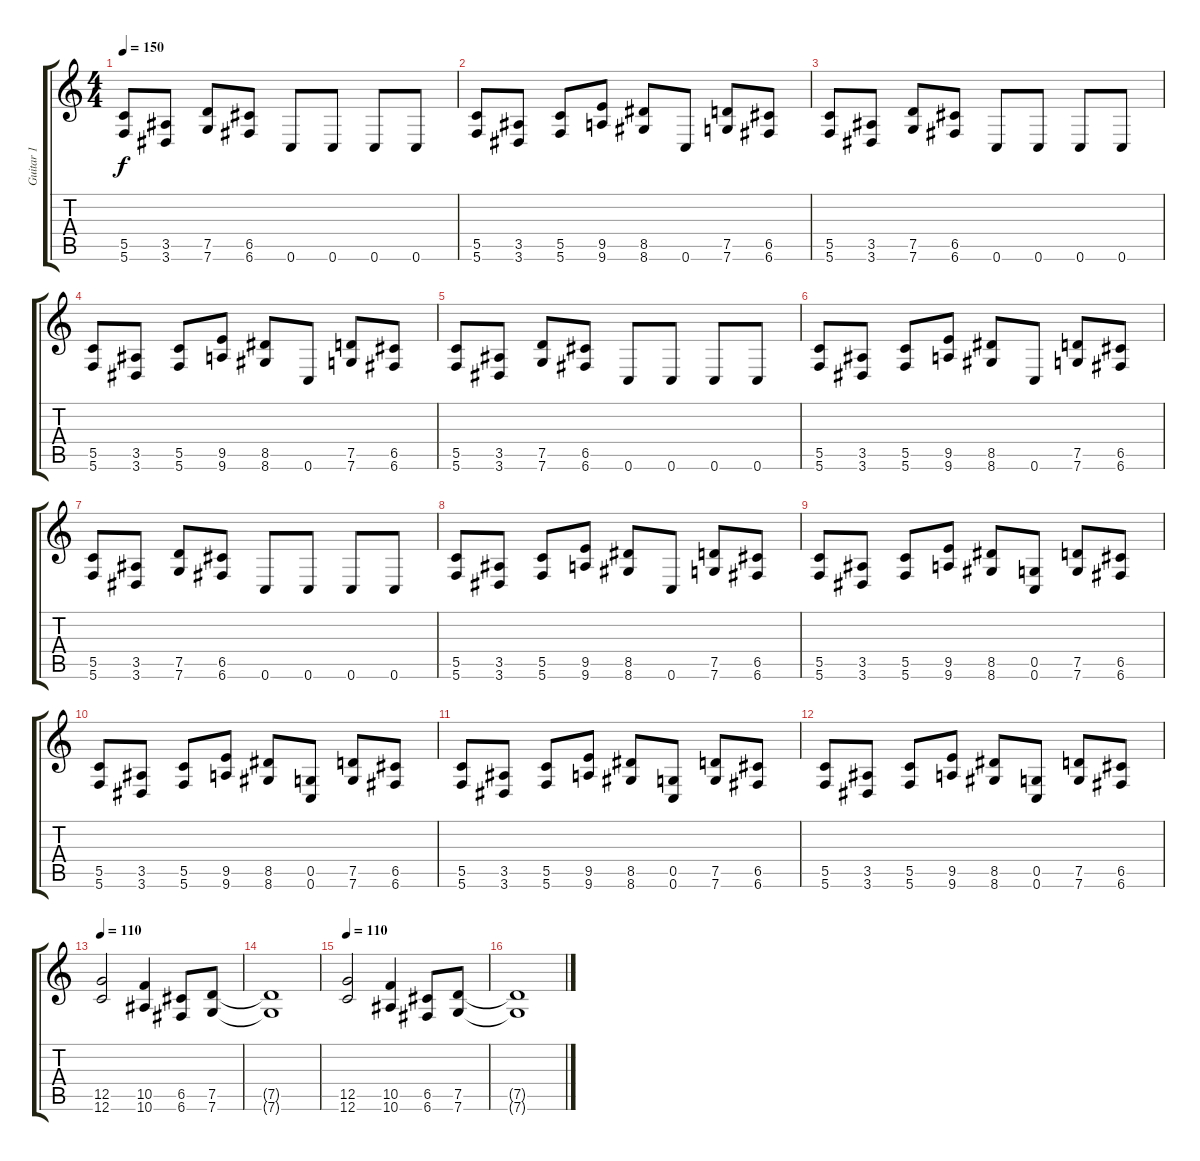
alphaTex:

\track ("Guitar 1" "Guitar 1") {instrument distortionguitar}
\staff {score tabs}
\tuning (D4 A3 F3 C3 G2 C2) {hide}
\ts (4 4)
\tempo 150
\clef g2
\ks c
(5.5 5.6).8{dy f} (3.5 3.6).8 (7.5 7.6).8 (6.5 6.6).8 0.6.8 0.6.8 0.6.8 0.6.8 |
(5.5 5.6).8 (3.5 3.6).8 (5.5 5.6).8 (9.5 9.6).8 (8.5 8.6).8 0.6.8 (7.5 7.6).8 (6.5 6.6).8 |
(5.5 5.6).8 (3.5 3.6).8 (7.5 7.6).8 (6.5 6.6).8 0.6.8 0.6.8 0.6.8 0.6.8 |
(5.5 5.6).8 (3.5 3.6).8 (5.5 5.6).8 (9.5 9.6).8 (8.5 8.6).8 0.6.8 (7.5 7.6).8 (6.5 6.6).8 |
(5.5 5.6).8 (3.5 3.6).8 (7.5 7.6).8 (6.5 6.6).8 0.6.8 0.6.8 0.6.8 0.6.8 |
(5.5 5.6).8 (3.5 3.6).8 (5.5 5.6).8 (9.5 9.6).8 (8.5 8.6).8 0.6.8 (7.5 7.6).8 (6.5 6.6).8 |
(5.5 5.6).8 (3.5 3.6).8 (7.5 7.6).8 (6.5 6.6).8 0.6.8 0.6.8 0.6.8 0.6.8 |
(5.5 5.6).8 (3.5 3.6).8 (5.5 5.6).8 (9.5 9.6).8 (8.5 8.6).8 0.6.8 (7.5 7.6).8 (6.5 6.6).8 |
(5.5 5.6).8 (3.5 3.6).8 (5.5 5.6).8 (9.5 9.6).8 (8.5 8.6).8 (0.5 0.6).8 (7.5 7.6).8 (6.5 6.6).8 |
(5.5 5.6).8 (3.5 3.6).8 (5.5 5.6).8 (9.5 9.6).8 (8.5 8.6).8 (0.5 0.6).8 (7.5 7.6).8 (6.5 6.6).8 |
(5.5 5.6).8 (3.5 3.6).8 (5.5 5.6).8 (9.5 9.6).8 (8.5 8.6).8 (0.5 0.6).8 (7.5 7.6).8 (6.5 6.6).8 |
(5.5 5.6).8 (3.5 3.6).8 (5.5 5.6).8 (9.5 9.6).8 (8.5 8.6).8 (0.5 0.6).8 (7.5 7.6).8 (6.5 6.6).8 |
\tempo 110
(12.5 12.6).2 (10.5 10.6).4 (6.5 6.6).8 (7.5 7.6).8 |
(7.5{t} 7.6{t}).1 |
\tempo 110
(12.5 12.6).2 (10.5 10.6).4 (6.5 6.6).8 (7.5 7.6).8 |
(7.5{t} 7.6{t}).1
